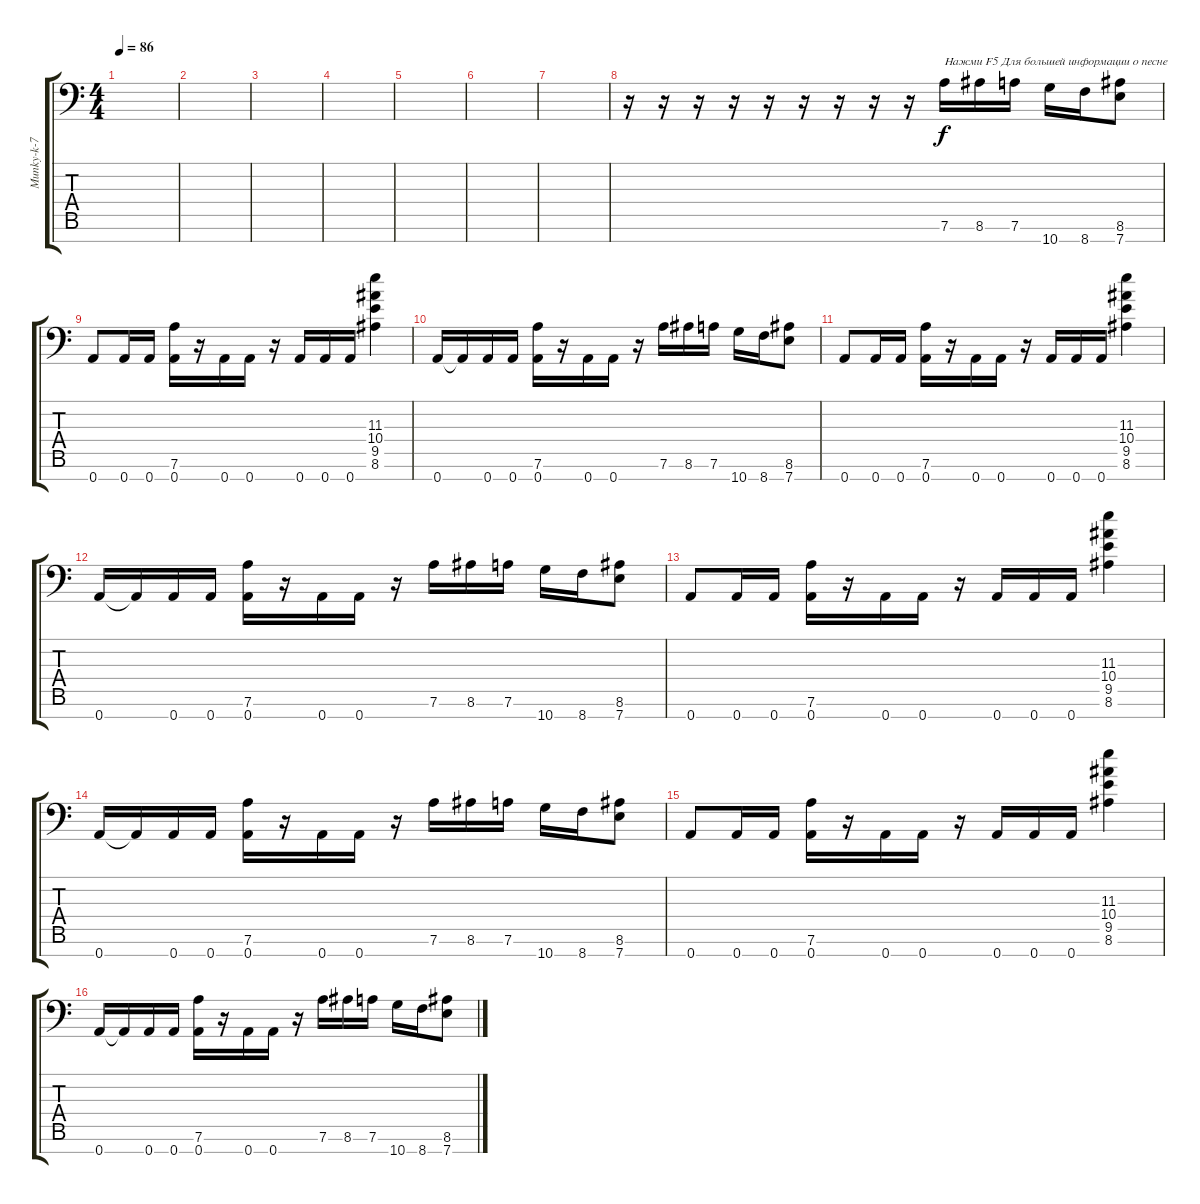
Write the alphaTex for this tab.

\track ("Munky-k-7 Double" "Munky-k-7 ") {instrument overdrivenguitar}
\staff {score tabs}
\tuning (D4 A3 F3 C3 G2 D2 A1) {hide}
\ts (4 4)
\tempo 86
\clef f4
\ks c
|
|
|
|
|
|
|
r.16 r.16 r.16 r.16 r.16 r.16 r.16 r.16 r.16 7.6.16{txt "Нажми F5 Для большей информации о песне"} 8.6.16 7.6.16 10.7.16 8.7.16 (8.6 7.7).8 |
0.7.8 0.7.16 0.7.16 (7.6 0.7).16 r.16 0.7.16 0.7.16 r.16 0.7.16 0.7.16 0.7.16 (11.3 10.4 9.5 8.6).4 |
0.7.16 0.7{t}.16 0.7.16 0.7.16 (7.6 0.7).16 r.16 0.7.16 0.7.16 r.16 7.6.16 8.6.16 7.6.16 10.7.16 8.7.16 (8.6 7.7).8 |
0.7.8 0.7.16 0.7.16 (7.6 0.7).16 r.16 0.7.16 0.7.16 r.16 0.7.16 0.7.16 0.7.16 (11.3 10.4 9.5 8.6).4 |
0.7.16 0.7{t}.16 0.7.16 0.7.16 (7.6 0.7).16 r.16 0.7.16 0.7.16 r.16 7.6.16 8.6.16 7.6.16 10.7.16 8.7.16 (8.6 7.7).8 |
0.7.8 0.7.16 0.7.16 (7.6 0.7).16 r.16 0.7.16 0.7.16 r.16 0.7.16 0.7.16 0.7.16 (11.3 10.4 9.5 8.6).4 |
0.7.16 0.7{t}.16 0.7.16 0.7.16 (7.6 0.7).16 r.16 0.7.16 0.7.16 r.16 7.6.16 8.6.16 7.6.16 10.7.16 8.7.16 (8.6 7.7).8 |
0.7.8 0.7.16 0.7.16 (7.6 0.7).16 r.16 0.7.16 0.7.16 r.16 0.7.16 0.7.16 0.7.16 (11.3 10.4 9.5 8.6).4 |
0.7.16 0.7{t}.16 0.7.16 0.7.16 (7.6 0.7).16 r.16 0.7.16 0.7.16 r.16 7.6.16 8.6.16 7.6.16 10.7.16 8.7.16 (8.6 7.7).8
